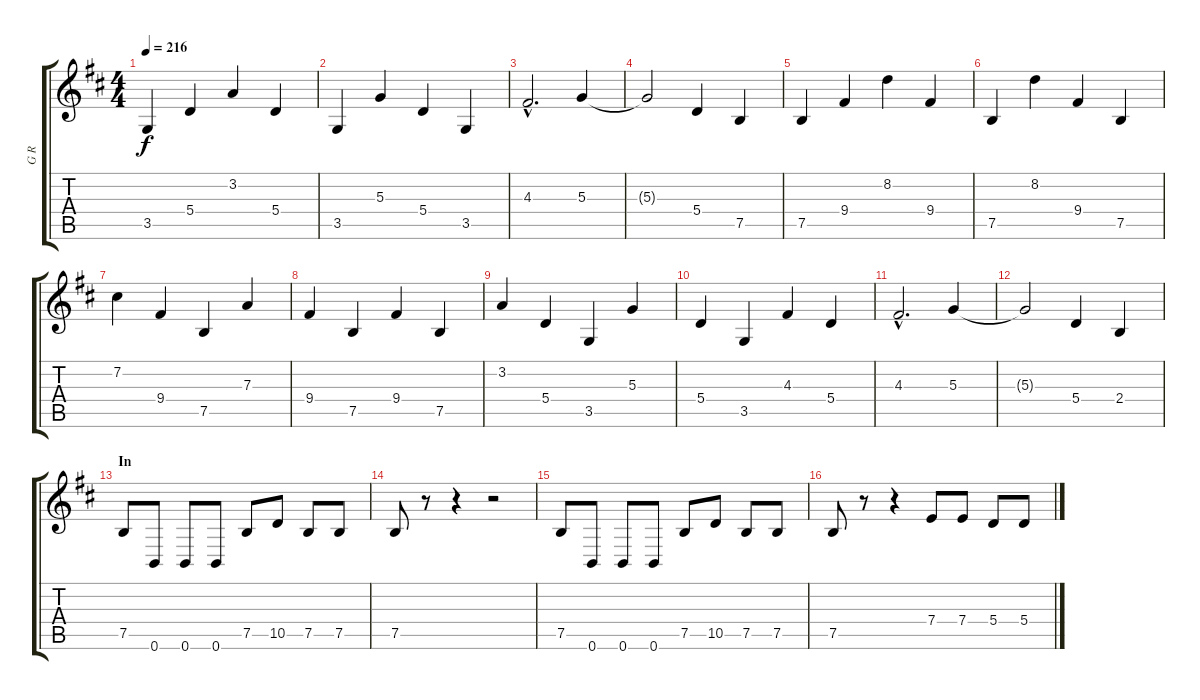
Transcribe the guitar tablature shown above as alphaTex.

\track ("G R" "G R") {instrument distortionguitar}
\staff {score tabs}
\tuning (B3 Gb3 D3 A2 E2 B1) {hide}
\ts (4 4)
\tempo 216
\clef g2
\ks d
3.5.4{dy f} 5.4.4 3.2.4 5.4.4 |
3.5.4 5.3.4 5.4.4 3.5.4 |
4.3{hac}.2{d} 5.3.4 |
5.3{t}.2 5.4.4 7.5.4 |
7.5.4 9.4.4 8.2.4 9.4.4 |
7.5.4 8.2.4 9.4.4 7.5.4 |
7.2.4 9.4.4 7.5.4 7.3.4 |
9.4.4 7.5.4 9.4.4 7.5.4 |
3.2.4 5.4.4 3.5.4 5.3.4 |
5.4.4 3.5.4 4.3.4 5.4.4 |
4.3{hac}.2{d} 5.3.4 |
5.3{t}.2 5.4.4 2.4.4 |
\section ("" "In")
7.5.8 0.6.8 0.6.8 0.6.8 7.5.8 10.5.8 7.5.8 7.5.8 |
7.5.8 r.8 r.4 r.2 |
7.5.8 0.6.8 0.6.8 0.6.8 7.5.8 10.5.8 7.5.8 7.5.8 |
7.5.8 r.8 r.4 7.4.8 7.4.8 5.4.8 5.4.8
